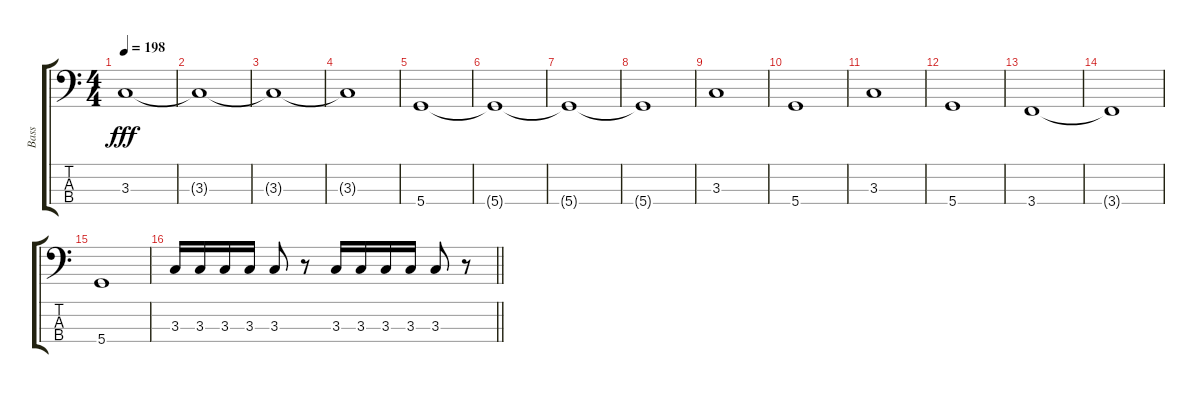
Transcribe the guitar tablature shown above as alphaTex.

\track ("Bass" "Bass") {instrument electricbassfinger}
\staff {score tabs}
\tuning (G2 D2 A1 D1) {hide}
\ts (4 4)
\tempo 198
\clef f4
\ks c
3.3.1{dy fff} |
3.3{t}.1 |
3.3{t}.1 |
3.3{t}.1 |
5.4.1 |
5.4{t}.1 |
5.4{t}.1 |
5.4{t}.1 |
3.3.1 |
5.4.1 |
3.3.1 |
5.4.1 |
3.4.1 |
3.4{t}.1 |
5.4.1 |
\barLineRight lightlight
3.3.16 3.3.16 3.3.16 3.3.16 3.3.8 r.8 3.3.16 3.3.16 3.3.16 3.3.16 3.3.8 r.8
